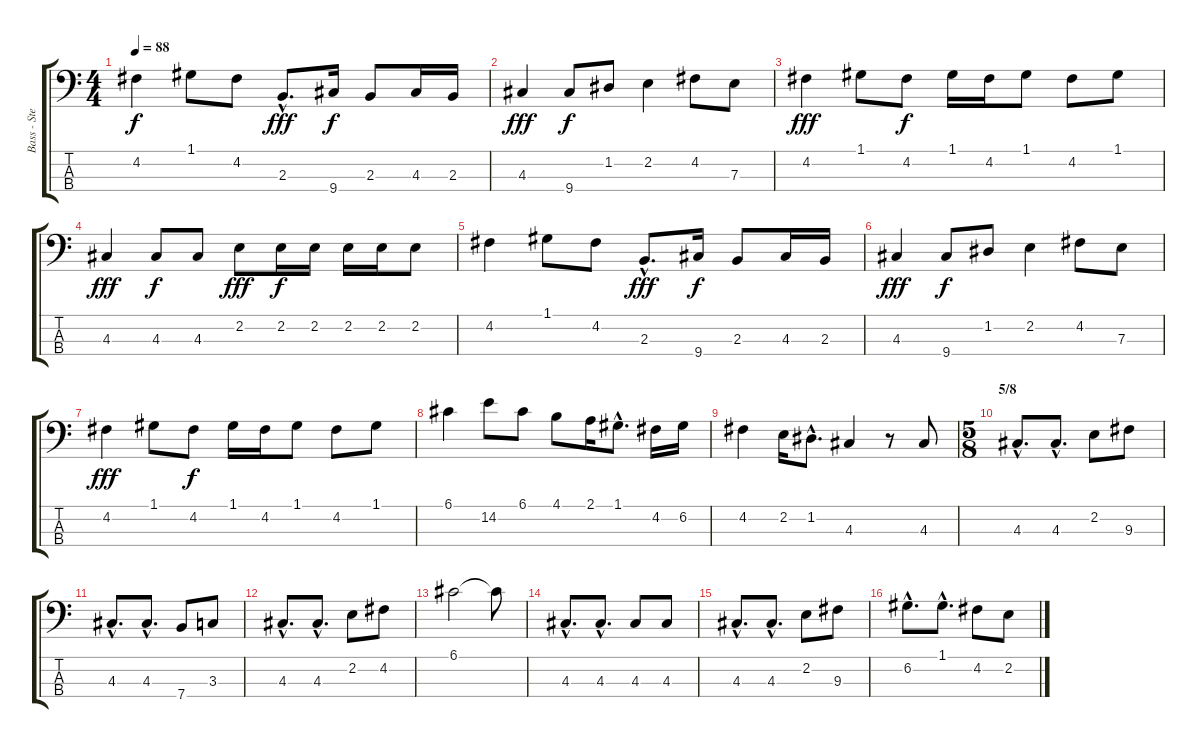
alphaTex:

\track ("Bass - Stef" "Bass - Ste") {instrument electricbassfinger}
\staff {score tabs}
\tuning (G2 D2 A1 E1) {hide}
\ts (4 4)
\tempo 88
\clef f4
\ks c
4.2.4{dy f} 1.1.8 4.2.8 2.3{hac}.8{d dy fff} 9.4.16{dy f} 2.3.8 4.3.16 2.3.16 |
4.3.4{dy fff} 9.4.8{dy f} 1.2.8 2.2.4 4.2.8 7.3.8 |
4.2.4{dy fff} 1.1.8 4.2.8{dy f} 1.1.16 4.2.16 1.1.8 4.2.8 1.1.8 |
4.3.4{dy fff} 4.3.8{dy f} 4.3.8 2.2.8{dy fff} 2.2.16{dy f} 2.2.16 2.2.16 2.2.16 2.2.8 |
4.2.4 1.1.8 4.2.8 2.3{hac}.8{d dy fff} 9.4.16{dy f} 2.3.8 4.3.16 2.3.16 |
4.3.4{dy fff} 9.4.8{dy f} 1.2.8 2.2.4 4.2.8 7.3.8 |
4.2.4{dy fff} 1.1.8 4.2.8{dy f} 1.1.16 4.2.16 1.1.8 4.2.8 1.1.8 |
6.1.4 14.2.8 6.1.8 4.1.8 2.1.16 1.1{hac}.8{d} 4.2.16 6.2.16 |
4.2.4 2.2.16 1.2{hac}.8{d} 4.3.4 r.8 4.3.8 |
\ts (5 8)
\section ("" "5/8")
4.3{hac}.8{d} 4.3{hac}.8{d} 2.2.8 9.3.8 |
4.3{hac}.8{d} 4.3{hac}.8{d} 7.4.8 3.3.8 |
4.3{hac}.8{d} 4.3{hac}.8{d} 2.2.8 4.2.8 |
6.1.2 6.1{t}.8 |
4.3{hac}.8{d} 4.3{hac}.8{d} 4.3.8 4.3.8 |
4.3{hac}.8{d} 4.3{hac}.8{d} 2.2.8 9.3.8 |
6.2{hac}.8{d} 1.1{hac}.8{d} 4.2.8 2.2.8
